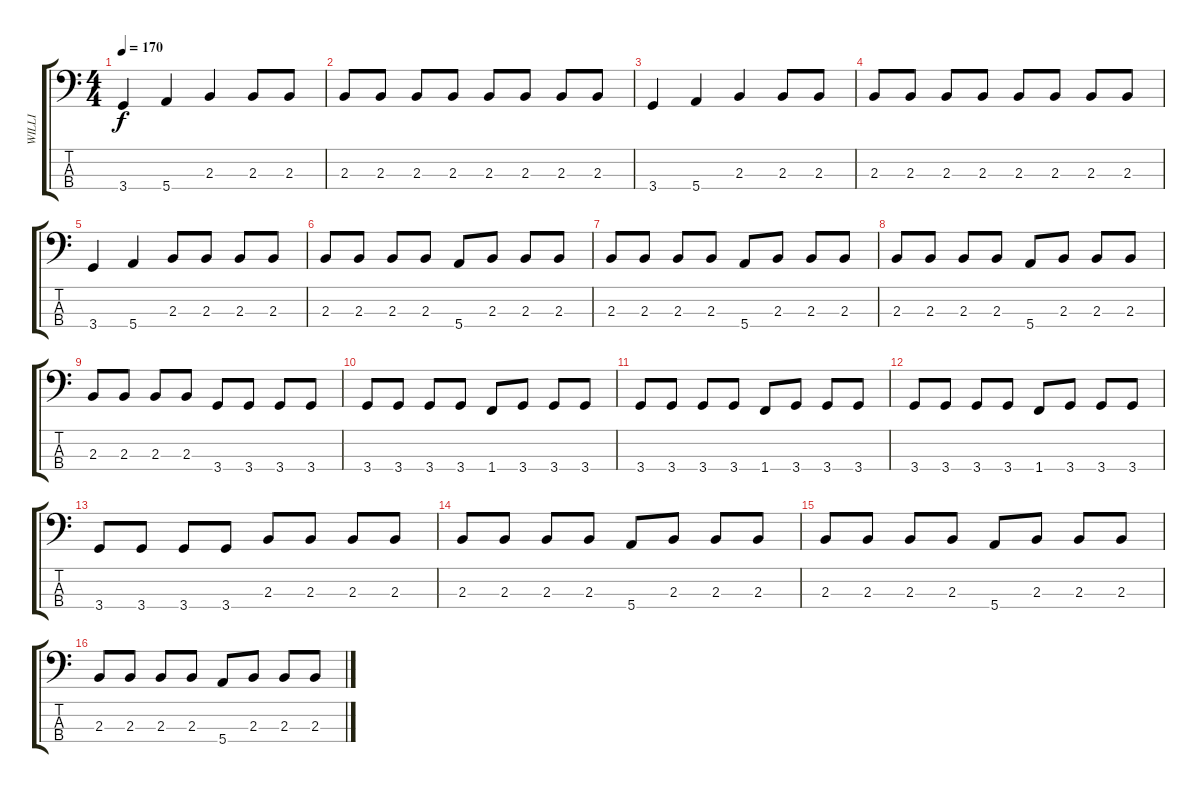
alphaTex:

\track ("WILLI" "WILLI") {instrument electricbasspick}
\staff {score tabs}
\tuning (G2 D2 A1 E1) {hide}
\ts (4 4)
\tempo 170
\clef f4
\ks c
3.4.4{dy f instrument electricbasspick} 5.4.4 2.3.4 2.3.8 2.3.8 |
2.3.8 2.3.8 2.3.8 2.3.8 2.3.8 2.3.8 2.3.8 2.3.8 |
3.4.4 5.4.4 2.3.4 2.3.8 2.3.8 |
2.3.8 2.3.8 2.3.8 2.3.8 2.3.8 2.3.8 2.3.8 2.3.8 |
3.4.4 5.4.4 2.3.8 2.3.8 2.3.8 2.3.8 |
2.3.8 2.3.8 2.3.8 2.3.8 5.4.8 2.3.8 2.3.8 2.3.8 |
2.3.8 2.3.8 2.3.8 2.3.8 5.4.8 2.3.8 2.3.8 2.3.8 |
2.3.8 2.3.8 2.3.8 2.3.8 5.4.8 2.3.8 2.3.8 2.3.8 |
2.3.8 2.3.8 2.3.8 2.3.8 3.4.8 3.4.8 3.4.8 3.4.8 |
3.4.8 3.4.8 3.4.8 3.4.8 1.4.8 3.4.8 3.4.8 3.4.8 |
3.4.8 3.4.8 3.4.8 3.4.8 1.4.8 3.4.8 3.4.8 3.4.8 |
3.4.8 3.4.8 3.4.8 3.4.8 1.4.8 3.4.8 3.4.8 3.4.8 |
3.4.8 3.4.8 3.4.8 3.4.8 2.3.8 2.3.8 2.3.8 2.3.8 |
2.3.8 2.3.8 2.3.8 2.3.8 5.4.8 2.3.8 2.3.8 2.3.8 |
2.3.8 2.3.8 2.3.8 2.3.8 5.4.8 2.3.8 2.3.8 2.3.8 |
2.3.8 2.3.8 2.3.8 2.3.8 5.4.8 2.3.8 2.3.8 2.3.8
